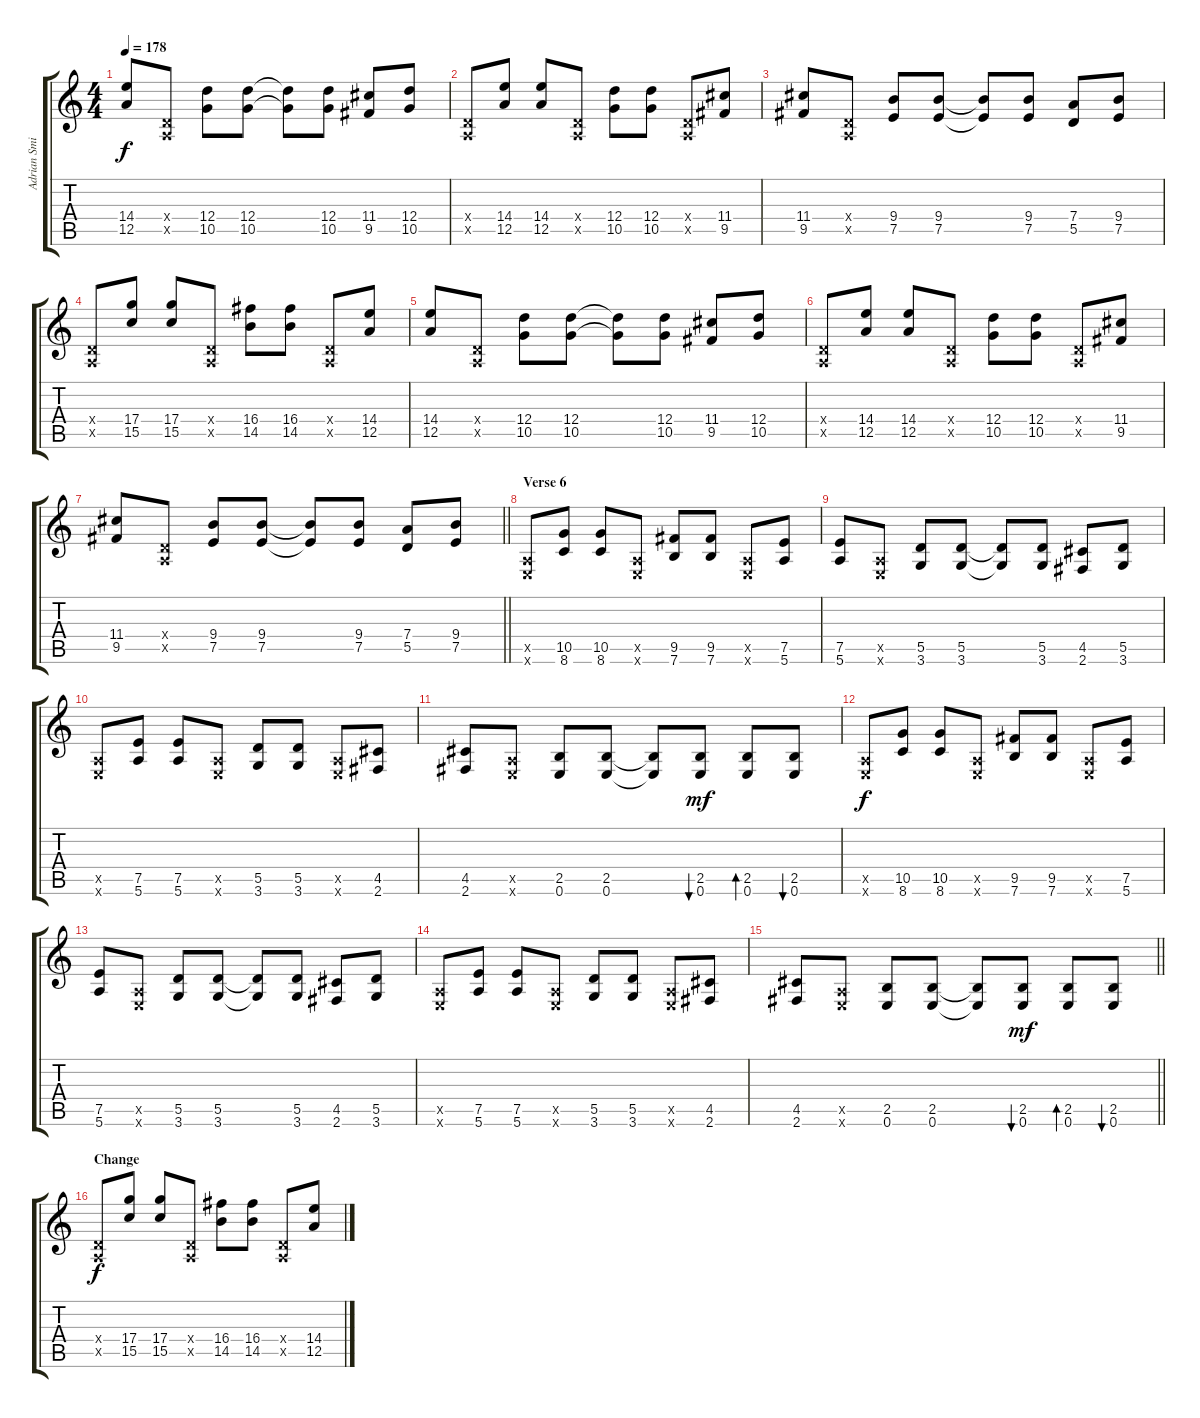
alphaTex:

\track ("Adrian Smith" "Adrian Smi") {instrument distortionguitar}
\staff {score tabs}
\tuning (E4 B3 G3 D3 A2 E2) {hide}
\ts (4 4)
\tempo 178
\clef g2
\ks c
(14.4 12.5).8{dy f} (0.4{x} 0.5{x}).8 (12.4 10.5).8 (12.4 10.5).8 (12.4{t} 10.5{t}).8 (12.4 10.5).8 (11.4 9.5).8 (12.4 10.5).8 |
(0.4{x} 0.5{x}).8 (14.4 12.5).8 (14.4 12.5).8 (0.4{x} 0.5{x}).8 (12.4 10.5).8 (12.4 10.5).8 (0.4{x} 0.5{x}).8 (11.4 9.5).8 |
(11.4 9.5).8 (0.4{x} 0.5{x}).8 (9.4 7.5).8 (9.4 7.5).8 (9.4{t} 7.5{t}).8 (9.4 7.5).8 (7.4 5.5).8 (9.4 7.5).8 |
(0.4{x} 0.5{x}).8 (17.4 15.5).8 (17.4 15.5).8 (0.4{x} 0.5{x}).8 (16.4 14.5).8 (16.4 14.5).8 (0.4{x} 0.5{x}).8 (14.4 12.5).8 |
(14.4 12.5).8 (0.4{x} 0.5{x}).8 (12.4 10.5).8 (12.4 10.5).8 (12.4{t} 10.5{t}).8 (12.4 10.5).8 (11.4 9.5).8 (12.4 10.5).8 |
(0.4{x} 0.5{x}).8 (14.4 12.5).8 (14.4 12.5).8 (0.4{x} 0.5{x}).8 (12.4 10.5).8 (12.4 10.5).8 (0.4{x} 0.5{x}).8 (11.4 9.5).8 |
\barLineRight lightlight
(11.4 9.5).8 (0.4{x} 0.5{x}).8 (9.4 7.5).8 (9.4 7.5).8 (9.4{t} 7.5{t}).8 (9.4 7.5).8 (7.4 5.5).8 (9.4 7.5).8 |
\section ("" "Verse 6")
(0.5{x} 0.6{x}).8 (10.5 8.6).8 (10.5 8.6).8 (0.5{x} 0.6{x}).8 (9.5 7.6).8 (9.5 7.6).8 (0.5{x} 0.6{x}).8 (7.5 5.6).8 |
(7.5 5.6).8 (0.5{x} 0.6{x}).8 (5.5 3.6).8 (5.5 3.6).8 (5.5{t} 3.6{t}).8 (5.5 3.6).8 (4.5 2.6).8 (5.5 3.6).8 |
(0.5{x} 0.6{x}).8 (7.5 5.6).8 (7.5 5.6).8 (0.5{x} 0.6{x}).8 (5.5 3.6).8 (5.5 3.6).8 (0.5{x} 0.6{x}).8 (4.5 2.6).8 |
(4.5 2.6).8 (0.5{x} 0.6{x}).8 (2.5 0.6).8 (2.5 0.6).8 (2.5{t} 0.6{t}).8 (2.5 0.6).8{bu 30 dy mf} (2.5 0.6).8{bd 30} (2.5 0.6).8{bu 30} |
(0.5{x} 0.6{x}).8{dy f} (10.5 8.6).8 (10.5 8.6).8 (0.5{x} 0.6{x}).8 (9.5 7.6).8 (9.5 7.6).8 (0.5{x} 0.6{x}).8 (7.5 5.6).8 |
(7.5 5.6).8 (0.5{x} 0.6{x}).8 (5.5 3.6).8 (5.5 3.6).8 (5.5{t} 3.6{t}).8 (5.5 3.6).8 (4.5 2.6).8 (5.5 3.6).8 |
(0.5{x} 0.6{x}).8 (7.5 5.6).8 (7.5 5.6).8 (0.5{x} 0.6{x}).8 (5.5 3.6).8 (5.5 3.6).8 (0.5{x} 0.6{x}).8 (4.5 2.6).8 |
\barLineRight lightlight
(4.5 2.6).8 (0.5{x} 0.6{x}).8 (2.5 0.6).8 (2.5 0.6).8 (2.5{t} 0.6{t}).8 (2.5 0.6).8{bu 30 dy mf} (2.5 0.6).8{bd 30} (2.5 0.6).8{bu 30} |
\section ("" "Change")
(0.4{x} 0.5{x}).8{dy f} (17.4 15.5).8 (17.4 15.5).8 (0.4{x} 0.5{x}).8 (16.4 14.5).8 (16.4 14.5).8 (0.4{x} 0.5{x}).8 (14.4 12.5).8
